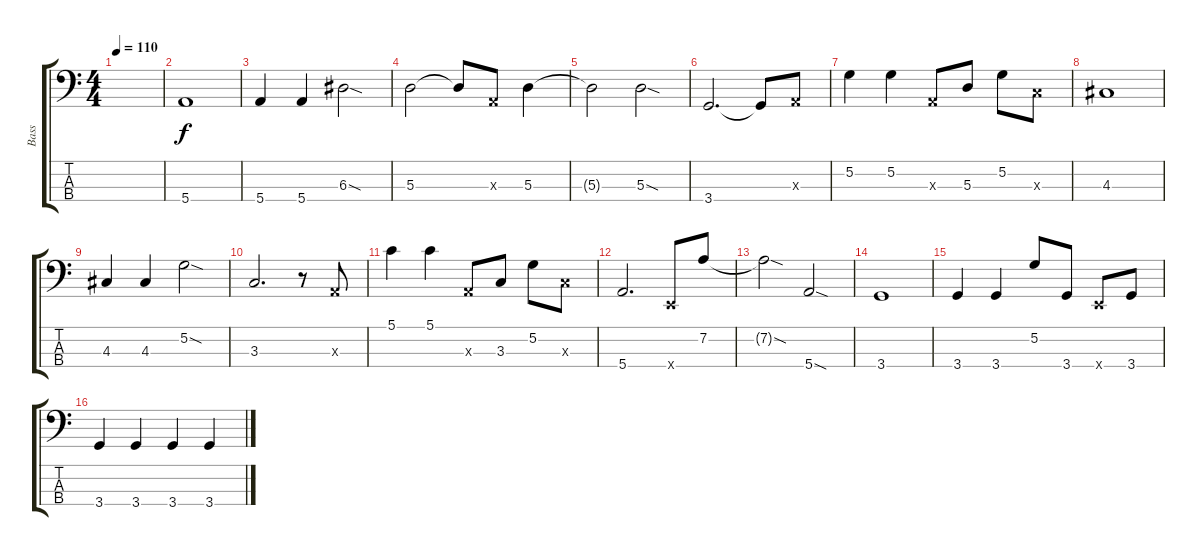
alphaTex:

\track ("Bass" "Bass") {instrument acousticbass}
\staff {score tabs}
\tuning (G2 D2 A1 E1) {hide}
\ts (4 4)
\tempo 110
\clef f4
\ks c
|
5.4.1 |
5.4.4 5.4.4 6.3{sod}.2 |
5.3.2 5.3{t}.8 0.3{x}.8 5.3.4 |
5.3{t}.2 5.3{sod}.2 |
3.4.2{d} 3.4{t}.8 0.3{x}.8 |
5.2.4 5.2.4 0.3{x}.8 5.3.8 5.2.8 3.3{x}.8 |
4.3.1 |
4.3.4 4.3.4 5.2{sod}.2 |
3.3.2{d} r.8 0.3{x}.8{txt ""} |
5.1.4 5.1.4 0.3{x}.8 3.3.8 5.2.8 3.3{x}.8 |
5.4.2{d} 0.4{x}.8 7.2.8 |
7.2{sod t}.2 5.4{sod}.2 |
3.4.1 |
3.4.4 3.4.4 5.2.8 3.4.8 0.4{x}.8 3.4.8 |
3.4.4 3.4.4 3.4.4 3.4.4
